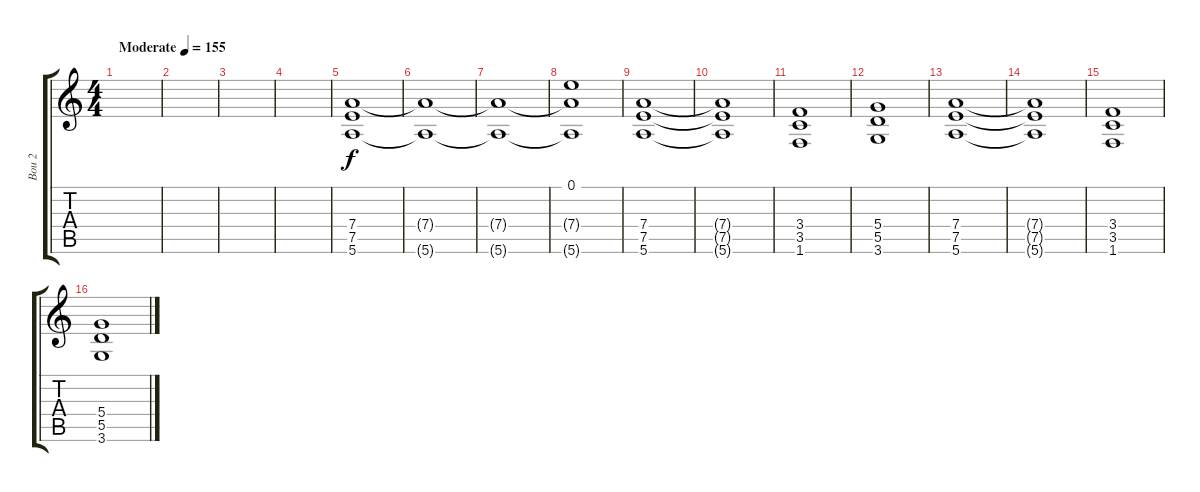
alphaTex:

\track ("Bou 2" "Bou 2") {instrument distortionguitar}
\staff {score tabs}
\tuning (E4 B3 G3 D3 A2 E2) {hide}
\ts (4 4)
\tempo (155 "Moderate")
\clef g2
\ks c
|
|
|
|
(7.4 7.5 5.6).1 |
(7.4{t} 5.6{t}).1 |
(7.4{t} 5.6{t}).1 |
(0.1 7.4{t} 5.6{t}).1 |
(7.4 7.5 5.6).1 |
(7.4{t} 7.5{t} 5.6{t}).1 |
(3.4 3.5 1.6).1 |
(5.4 5.5 3.6).1 |
(7.4 7.5 5.6).1 |
(7.4{t} 7.5{t} 5.6{t}).1 |
(3.4 3.5 1.6).1 |
(5.4 5.5 3.6).1
